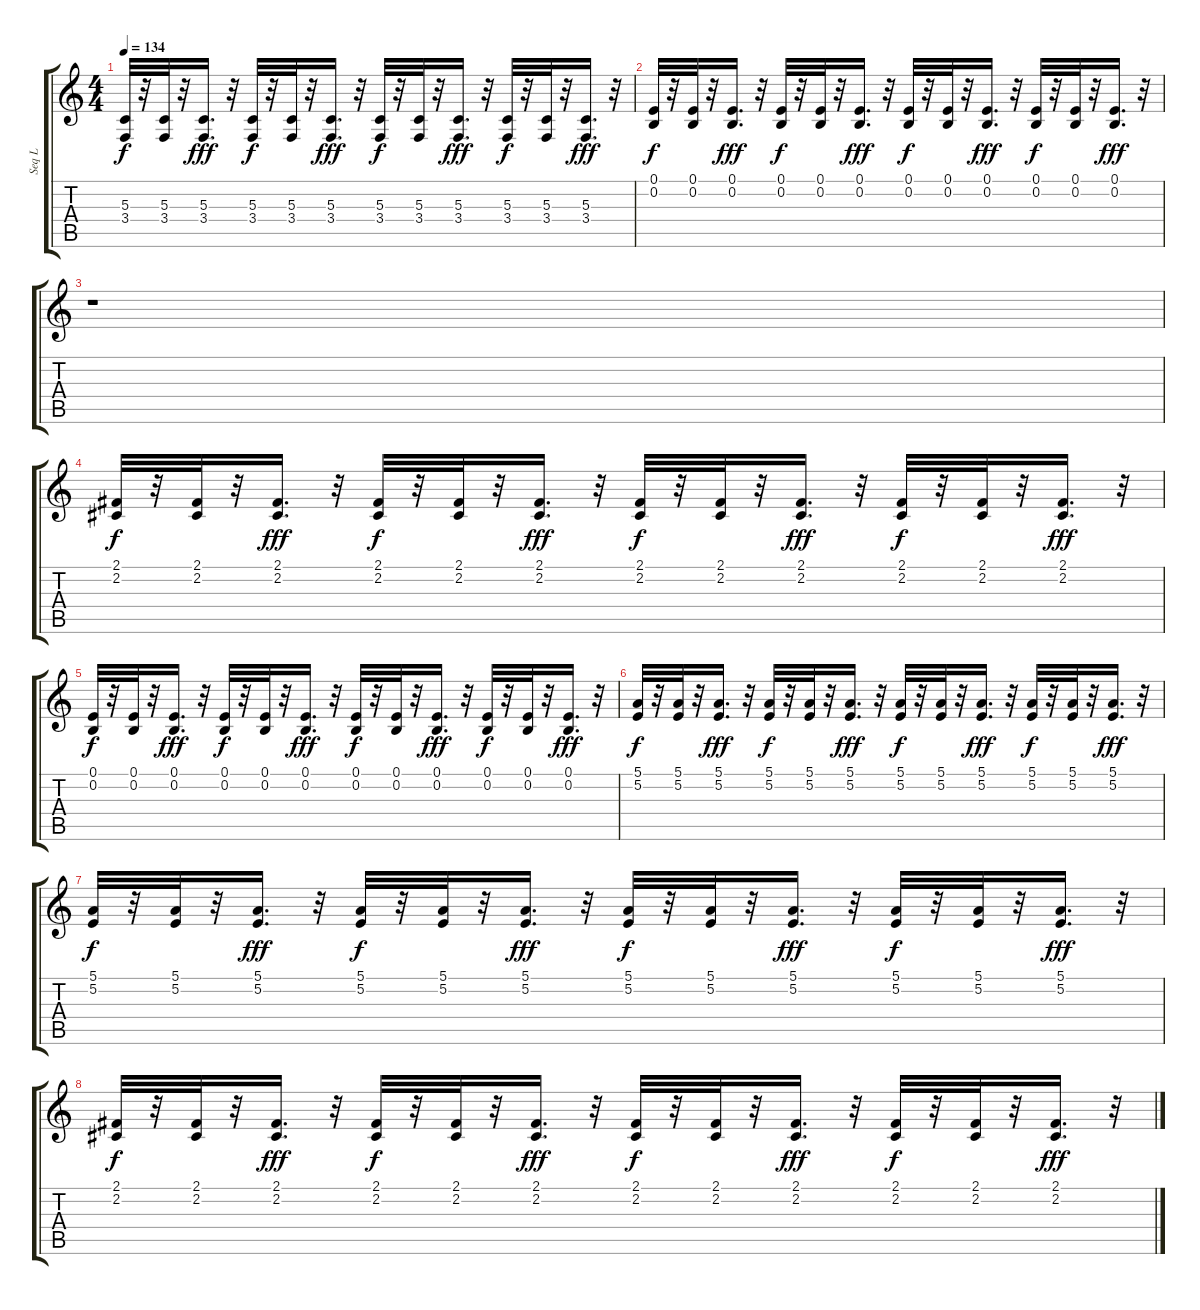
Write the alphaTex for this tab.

\track ("Seq L" "Seq L") {instrument pad7halo}
\staff {score tabs}
\tuning (E4 B3 G3 D3 A2 E2) {hide}
\ts (4 4)
\tempo 134
\clef g2
\ks c
(5.3 3.4).32{dy f} r.32 (5.3 3.4).32 r.32 (5.3 3.4).16{d dy fff} r.32 (5.3 3.4).32{dy f} r.32 (5.3 3.4).32 r.32 (5.3 3.4).16{d dy fff} r.32 (5.3 3.4).32{dy f} r.32 (5.3 3.4).32 r.32 (5.3 3.4).16{d dy fff} r.32 (5.3 3.4).32{dy f} r.32 (5.3 3.4).32 r.32 (5.3 3.4).16{d dy fff} r.32 |
(0.1 0.2).32{dy f} r.32 (0.1 0.2).32 r.32 (0.1 0.2).16{d dy fff} r.32 (0.1 0.2).32{dy f} r.32 (0.1 0.2).32 r.32 (0.1 0.2).16{d dy fff} r.32 (0.1 0.2).32{dy f} r.32 (0.1 0.2).32 r.32 (0.1 0.2).16{d dy fff} r.32 (0.1 0.2).32{dy f} r.32 (0.1 0.2).32 r.32 (0.1 0.2).16{d dy fff} r.32 |
r.1 |
(2.1 2.2).32{dy f} r.32 (2.1 2.2).32 r.32 (2.1 2.2).16{d dy fff} r.32 (2.1 2.2).32{dy f} r.32 (2.1 2.2).32 r.32 (2.1 2.2).16{d dy fff} r.32 (2.1 2.2).32{dy f} r.32 (2.1 2.2).32 r.32 (2.1 2.2).16{d dy fff} r.32 (2.1 2.2).32{dy f} r.32 (2.1 2.2).32 r.32 (2.1 2.2).16{d dy fff} r.32 |
(0.1 0.2).32{dy f} r.32 (0.1 0.2).32 r.32 (0.1 0.2).16{d dy fff} r.32 (0.1 0.2).32{dy f} r.32 (0.1 0.2).32 r.32 (0.1 0.2).16{d dy fff} r.32 (0.1 0.2).32{dy f} r.32 (0.1 0.2).32 r.32 (0.1 0.2).16{d dy fff} r.32 (0.1 0.2).32{dy f} r.32 (0.1 0.2).32 r.32 (0.1 0.2).16{d dy fff} r.32 |
(5.1 5.2).32{dy f} r.32 (5.1 5.2).32 r.32 (5.1 5.2).16{d dy fff} r.32 (5.1 5.2).32{dy f} r.32 (5.1 5.2).32 r.32 (5.1 5.2).16{d dy fff} r.32 (5.1 5.2).32{dy f} r.32 (5.1 5.2).32 r.32 (5.1 5.2).16{d dy fff} r.32 (5.1 5.2).32{dy f} r.32 (5.1 5.2).32 r.32 (5.1 5.2).16{d dy fff} r.32 |
(5.1 5.2).32{dy f} r.32 (5.1 5.2).32 r.32 (5.1 5.2).16{d dy fff} r.32 (5.1 5.2).32{dy f} r.32 (5.1 5.2).32 r.32 (5.1 5.2).16{d dy fff} r.32 (5.1 5.2).32{dy f} r.32 (5.1 5.2).32 r.32 (5.1 5.2).16{d dy fff} r.32 (5.1 5.2).32{dy f} r.32 (5.1 5.2).32 r.32 (5.1 5.2).16{d dy fff} r.32 |
(2.1 2.2).32{dy f} r.32 (2.1 2.2).32 r.32 (2.1 2.2).16{d dy fff} r.32 (2.1 2.2).32{dy f} r.32 (2.1 2.2).32 r.32 (2.1 2.2).16{d dy fff} r.32 (2.1 2.2).32{dy f} r.32 (2.1 2.2).32 r.32 (2.1 2.2).16{d dy fff} r.32 (2.1 2.2).32{dy f} r.32 (2.1 2.2).32 r.32 (2.1 2.2).16{d dy fff} r.32
